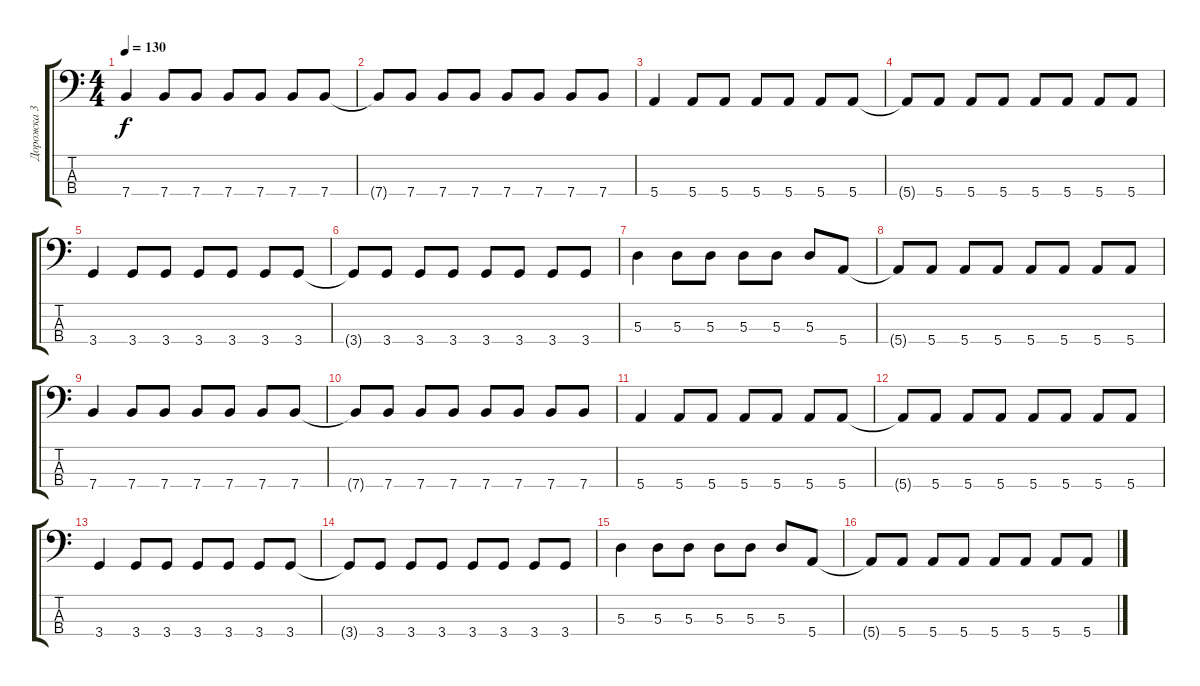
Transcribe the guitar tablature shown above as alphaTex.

\track ("Дорожка 3" "Дорожка 3") {instrument electricbassfinger}
\staff {score tabs}
\tuning (G2 D2 A1 E1) {hide}
\ts (4 4)
\tempo 130
\clef f4
\ks c
7.4.4{dy f} 7.4.8 7.4.8 7.4.8 7.4.8 7.4.8 7.4.8 |
7.4{t}.8 7.4.8 7.4.8 7.4.8 7.4.8 7.4.8 7.4.8 7.4.8 |
5.4.4 5.4.8 5.4.8 5.4.8 5.4.8 5.4.8 5.4.8 |
5.4{t}.8 5.4.8 5.4.8 5.4.8 5.4.8 5.4.8 5.4.8 5.4.8 |
3.4.4 3.4.8 3.4.8 3.4.8 3.4.8 3.4.8 3.4.8 |
3.4{t}.8 3.4.8 3.4.8 3.4.8 3.4.8 3.4.8 3.4.8 3.4.8 |
5.3.4 5.3.8 5.3.8 5.3.8 5.3.8 5.3.8 5.4.8 |
5.4{t}.8 5.4.8 5.4.8 5.4.8 5.4.8 5.4.8 5.4.8 5.4.8 |
7.4.4 7.4.8 7.4.8 7.4.8 7.4.8 7.4.8 7.4.8 |
7.4{t}.8 7.4.8 7.4.8 7.4.8 7.4.8 7.4.8 7.4.8 7.4.8 |
5.4.4 5.4.8 5.4.8 5.4.8 5.4.8 5.4.8 5.4.8 |
5.4{t}.8 5.4.8 5.4.8 5.4.8 5.4.8 5.4.8 5.4.8 5.4.8 |
3.4.4 3.4.8 3.4.8 3.4.8 3.4.8 3.4.8 3.4.8 |
3.4{t}.8 3.4.8 3.4.8 3.4.8 3.4.8 3.4.8 3.4.8 3.4.8 |
5.3.4 5.3.8 5.3.8 5.3.8 5.3.8 5.3.8 5.4.8 |
5.4{t}.8 5.4.8 5.4.8 5.4.8 5.4.8 5.4.8 5.4.8 5.4.8
